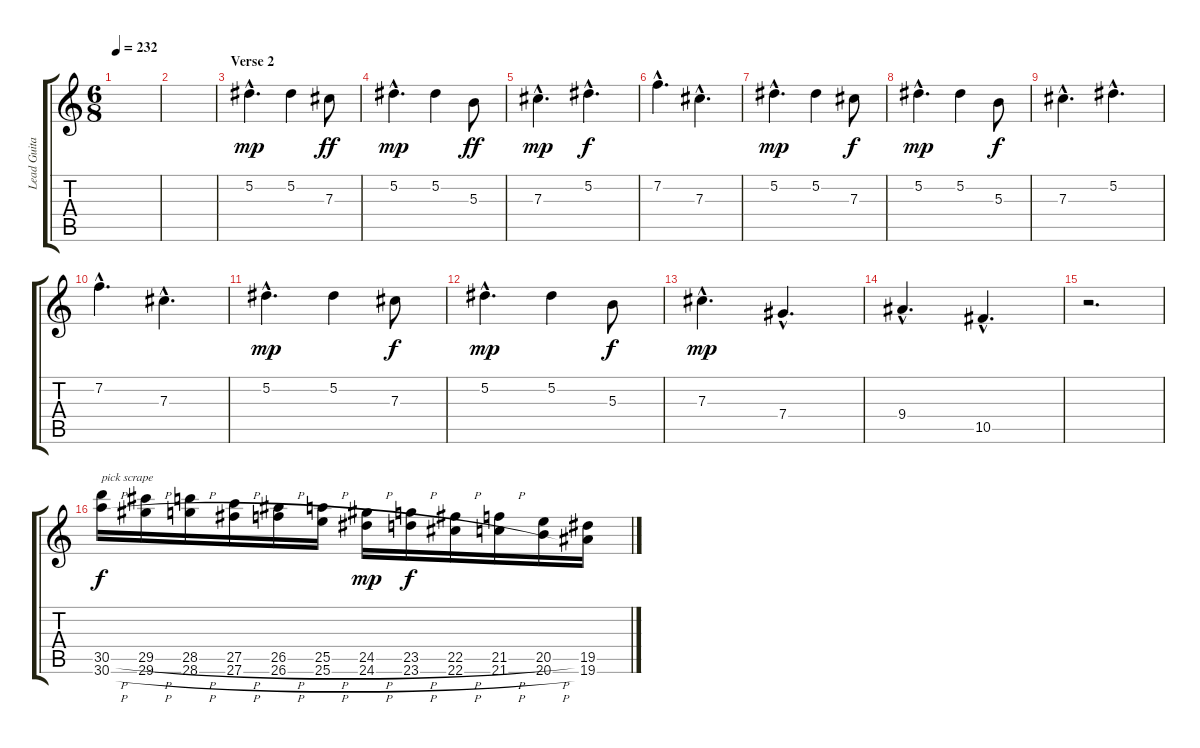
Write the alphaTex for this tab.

\track ("Lead Guitar" "Lead Guita") {instrument overdrivenguitar}
\staff {score tabs}
\tuning (Eb4 Bb3 Gb3 Db3 Ab2 Eb2) {hide}
\ts (6 8)
\tempo 232
\clef g2
\ks c
|
|
\section ("" "Verse 2")
5.2{hac}.4{d dy mp} 5.2.4 7.3.8{dy ff} |
5.2{hac}.4{d dy mp} 5.2.4 5.3.8{dy ff} |
7.3{hac}.4{d dy mp} 5.2{hac}.4{d dy f} |
7.2{hac}.4{d} 7.3{hac}.4{d} |
5.2{hac}.4{d dy mp} 5.2.4 7.3.8{dy f} |
5.2{hac}.4{d dy mp} 5.2.4 5.3.8{dy f} |
7.3{hac}.4{d} 5.2{hac}.4{d} |
7.2{hac}.4{d} 7.3{hac}.4{d} |
5.2{hac}.4{d dy mp} 5.2.4 7.3.8{dy f} |
5.2{hac}.4{d dy mp} 5.2.4 5.3.8{dy f} |
7.3{hac}.4{d dy mp} 7.4{hac}.4{d} |
9.4{hac}.4{d} 10.5{hac}.4{d} |
r.2{d} |
(30.5{h} 30.6{h}).16{txt "pick scrape" dy f volume 13 instrument overdrivenguitar} (29.5{h} 29.6{h}).16 (28.5{h} 28.6{h}).16 (27.5{h} 27.6{h}).16 (26.5{h} 26.6{h}).16 (25.5{h} 25.6{h}).16 (24.5{h} 24.6{h}).16{dy mp} (23.5{h} 23.6{h}).16{dy f} (22.5{h} 22.6{h}).16 (21.5{h} 21.6{h}).16 (20.5{h} 20.6{h}).16 (19.5 19.6).16
